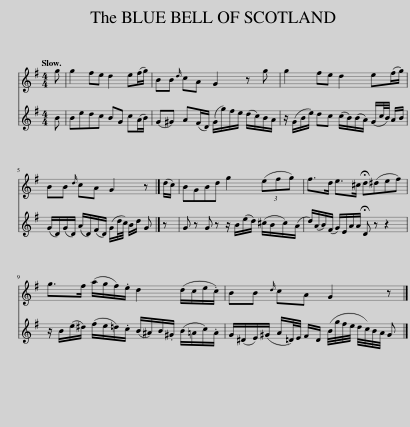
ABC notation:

X:1
%%score 1 2
L:1/8
Q:1/4=120
M:4/4
I:linebreak $
K:G
V:1 treble
V:2 treble
V:1
 g | g2 fe d2 e(f/g/) | BB{d} cA G2 z g | g2 fe d2 e(f/g/) |$ BB{d} cA G2 z |] %5
 (d/c/) | BGBd g2 (3(efg) | f>d e>^c !fermata!d(^def) |$ g>f (a/g/f/).e/ d2 (d/c/e/.c/) | BB{d} cA G2 z |] %10
V:2
 B | Bedc BG c(A/B/) | (G^G) A(F/D/) (G/g/)f/e/ (d/c/)B/A/ | z/ (G/B/e/) dc (c/B/)(B/A/) (G/c/4B/4) A/B/ |$ (G/D/)(G/D/) (A/D/)(F/D/) (G/d/4c/4) B/d/ G |] %5
 z | G z G z z/ B/(e/d/) (^c/B/c/)(A/ | d/)(A/B/)(F/ G/)E/A/A/ !fermata!D z z2 |$ z/ B/(e/^d/) (f/e/=d/).c/ (B/^A/)B/.^G/ (B/=A/c/).A/ | G/(^D/E/)(^G/ A/=D/4)E/4 F/D/ (B/4g/4f/4e/4 d/4c/4)B/4A/4 G |] %10
